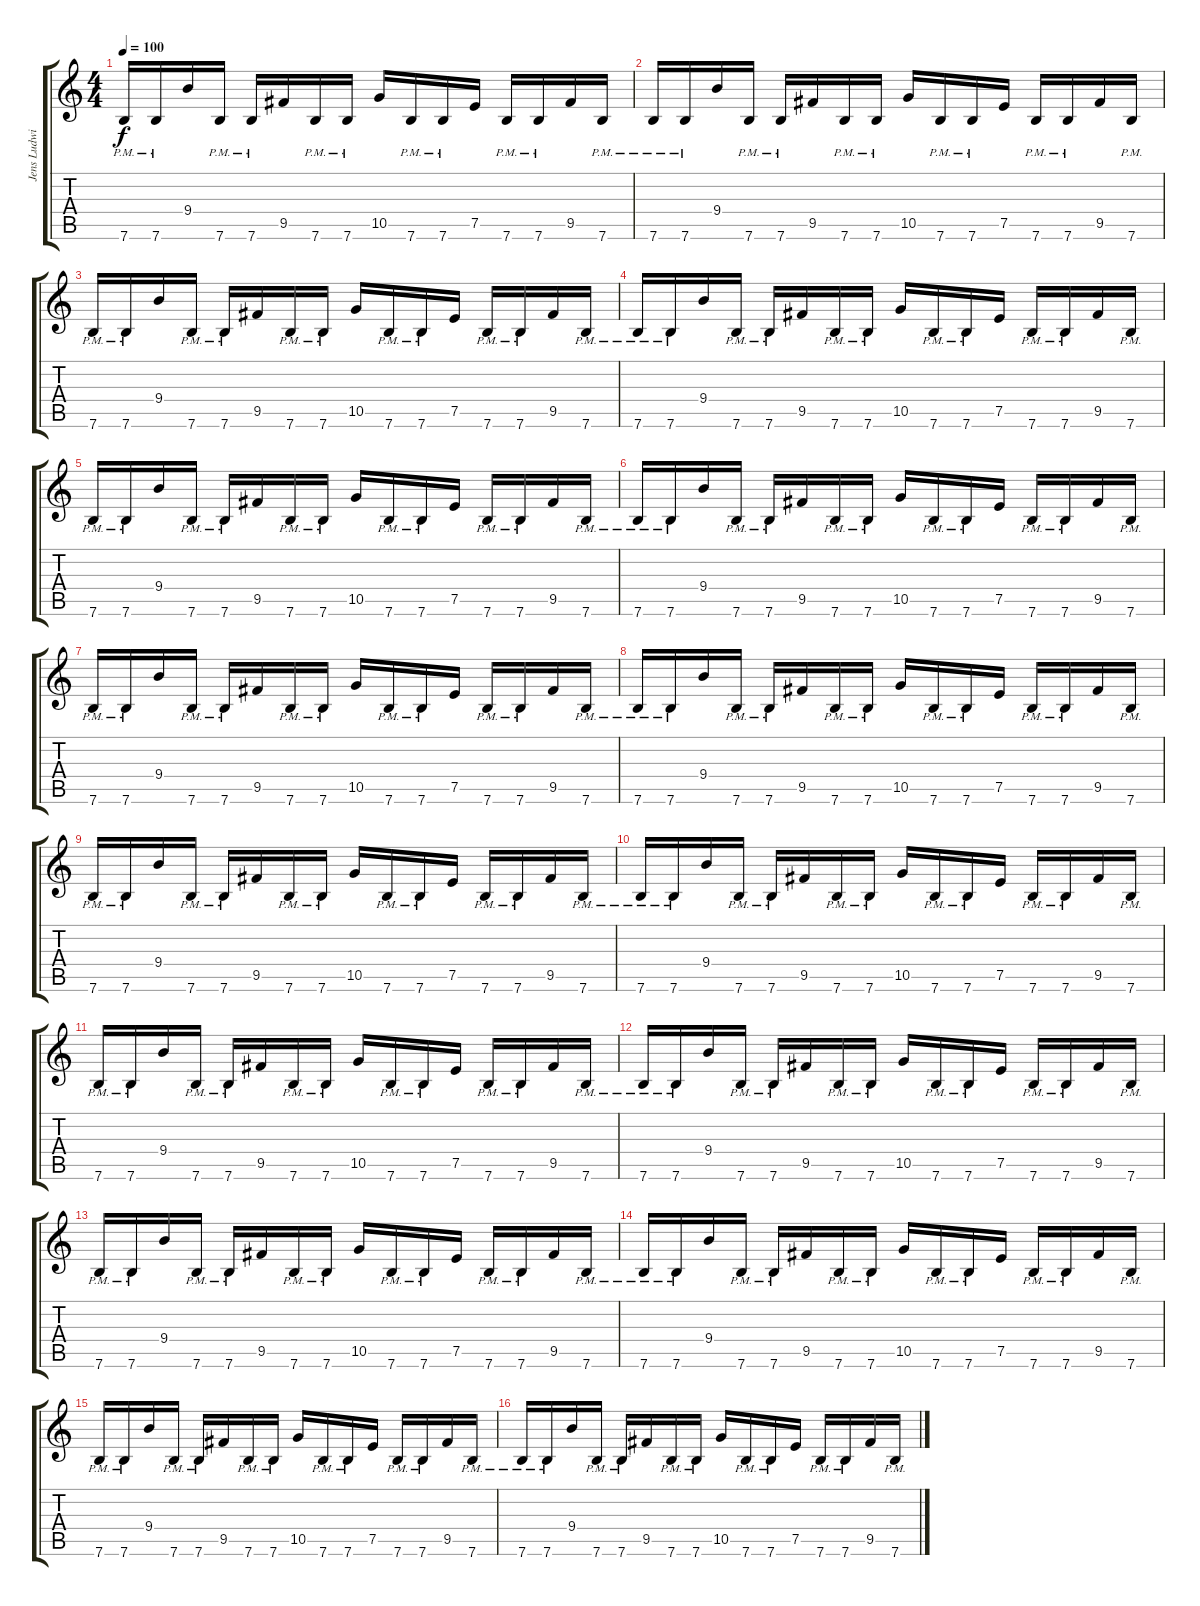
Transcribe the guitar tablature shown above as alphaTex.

\track ("Jens Ludwig" "Jens Ludwi") {instrument overdrivenguitar}
\staff {score tabs}
\tuning (E4 B3 G3 D3 A2 E2) {hide}
\ts (4 4)
\tempo 100
\clef g2
\ks c
7.6{pm}.16{dy f instrument overdrivenguitar} 7.6{pm}.16 9.4.16 7.6{pm}.16 7.6{pm}.16 9.5.16 7.6{pm}.16 7.6{pm}.16 10.5.16 7.6{pm}.16 7.6{pm}.16 7.5.16 7.6{pm}.16 7.6{pm}.16 9.5.16 7.6{pm}.16 |
7.6{pm}.16 7.6{pm}.16 9.4.16 7.6{pm}.16 7.6{pm}.16 9.5.16 7.6{pm}.16 7.6{pm}.16 10.5.16 7.6{pm}.16 7.6{pm}.16 7.5.16 7.6{pm}.16 7.6{pm}.16 9.5.16 7.6{pm}.16 |
7.6{pm}.16 7.6{pm}.16 9.4.16 7.6{pm}.16 7.6{pm}.16 9.5.16 7.6{pm}.16 7.6{pm}.16 10.5.16 7.6{pm}.16 7.6{pm}.16 7.5.16 7.6{pm}.16 7.6{pm}.16 9.5.16 7.6{pm}.16 |
7.6{pm}.16 7.6{pm}.16 9.4.16 7.6{pm}.16 7.6{pm}.16 9.5.16 7.6{pm}.16 7.6{pm}.16 10.5.16 7.6{pm}.16 7.6{pm}.16 7.5.16 7.6{pm}.16 7.6{pm}.16 9.5.16 7.6{pm}.16 |
7.6{pm}.16 7.6{pm}.16 9.4.16 7.6{pm}.16 7.6{pm}.16 9.5.16 7.6{pm}.16 7.6{pm}.16 10.5.16 7.6{pm}.16 7.6{pm}.16 7.5.16 7.6{pm}.16 7.6{pm}.16 9.5.16 7.6{pm}.16 |
7.6{pm}.16 7.6{pm}.16 9.4.16 7.6{pm}.16 7.6{pm}.16 9.5.16 7.6{pm}.16 7.6{pm}.16 10.5.16 7.6{pm}.16 7.6{pm}.16 7.5.16 7.6{pm}.16 7.6{pm}.16 9.5.16 7.6{pm}.16 |
7.6{pm}.16 7.6{pm}.16 9.4.16 7.6{pm}.16 7.6{pm}.16 9.5.16 7.6{pm}.16 7.6{pm}.16 10.5.16 7.6{pm}.16 7.6{pm}.16 7.5.16 7.6{pm}.16 7.6{pm}.16 9.5.16 7.6{pm}.16 |
7.6{pm}.16 7.6{pm}.16 9.4.16 7.6{pm}.16 7.6{pm}.16 9.5.16 7.6{pm}.16 7.6{pm}.16 10.5.16 7.6{pm}.16 7.6{pm}.16 7.5.16 7.6{pm}.16 7.6{pm}.16 9.5.16 7.6{pm}.16 |
7.6{pm}.16 7.6{pm}.16 9.4.16 7.6{pm}.16 7.6{pm}.16 9.5.16 7.6{pm}.16 7.6{pm}.16 10.5.16 7.6{pm}.16 7.6{pm}.16 7.5.16 7.6{pm}.16 7.6{pm}.16 9.5.16 7.6{pm}.16 |
7.6{pm}.16 7.6{pm}.16 9.4.16 7.6{pm}.16 7.6{pm}.16 9.5.16 7.6{pm}.16 7.6{pm}.16 10.5.16 7.6{pm}.16 7.6{pm}.16 7.5.16 7.6{pm}.16 7.6{pm}.16 9.5.16 7.6{pm}.16 |
7.6{pm}.16 7.6{pm}.16 9.4.16 7.6{pm}.16 7.6{pm}.16 9.5.16 7.6{pm}.16 7.6{pm}.16 10.5.16 7.6{pm}.16 7.6{pm}.16 7.5.16 7.6{pm}.16 7.6{pm}.16 9.5.16 7.6{pm}.16 |
7.6{pm}.16 7.6{pm}.16 9.4.16 7.6{pm}.16 7.6{pm}.16 9.5.16 7.6{pm}.16 7.6{pm}.16 10.5.16 7.6{pm}.16 7.6{pm}.16 7.5.16 7.6{pm}.16 7.6{pm}.16 9.5.16 7.6{pm}.16 |
7.6{pm}.16 7.6{pm}.16 9.4.16 7.6{pm}.16 7.6{pm}.16 9.5.16 7.6{pm}.16 7.6{pm}.16 10.5.16 7.6{pm}.16 7.6{pm}.16 7.5.16 7.6{pm}.16 7.6{pm}.16 9.5.16 7.6{pm}.16 |
7.6{pm}.16 7.6{pm}.16 9.4.16 7.6{pm}.16 7.6{pm}.16 9.5.16 7.6{pm}.16 7.6{pm}.16 10.5.16 7.6{pm}.16 7.6{pm}.16 7.5.16 7.6{pm}.16 7.6{pm}.16 9.5.16 7.6{pm}.16 |
7.6{pm}.16 7.6{pm}.16 9.4.16 7.6{pm}.16 7.6{pm}.16 9.5.16 7.6{pm}.16 7.6{pm}.16 10.5.16 7.6{pm}.16 7.6{pm}.16 7.5.16 7.6{pm}.16 7.6{pm}.16 9.5.16 7.6{pm}.16 |
7.6{pm}.16 7.6{pm}.16 9.4.16 7.6{pm}.16 7.6{pm}.16 9.5.16 7.6{pm}.16 7.6{pm}.16 10.5.16 7.6{pm}.16 7.6{pm}.16 7.5.16 7.6{pm}.16 7.6{pm}.16 9.5.16 7.6{pm}.16
